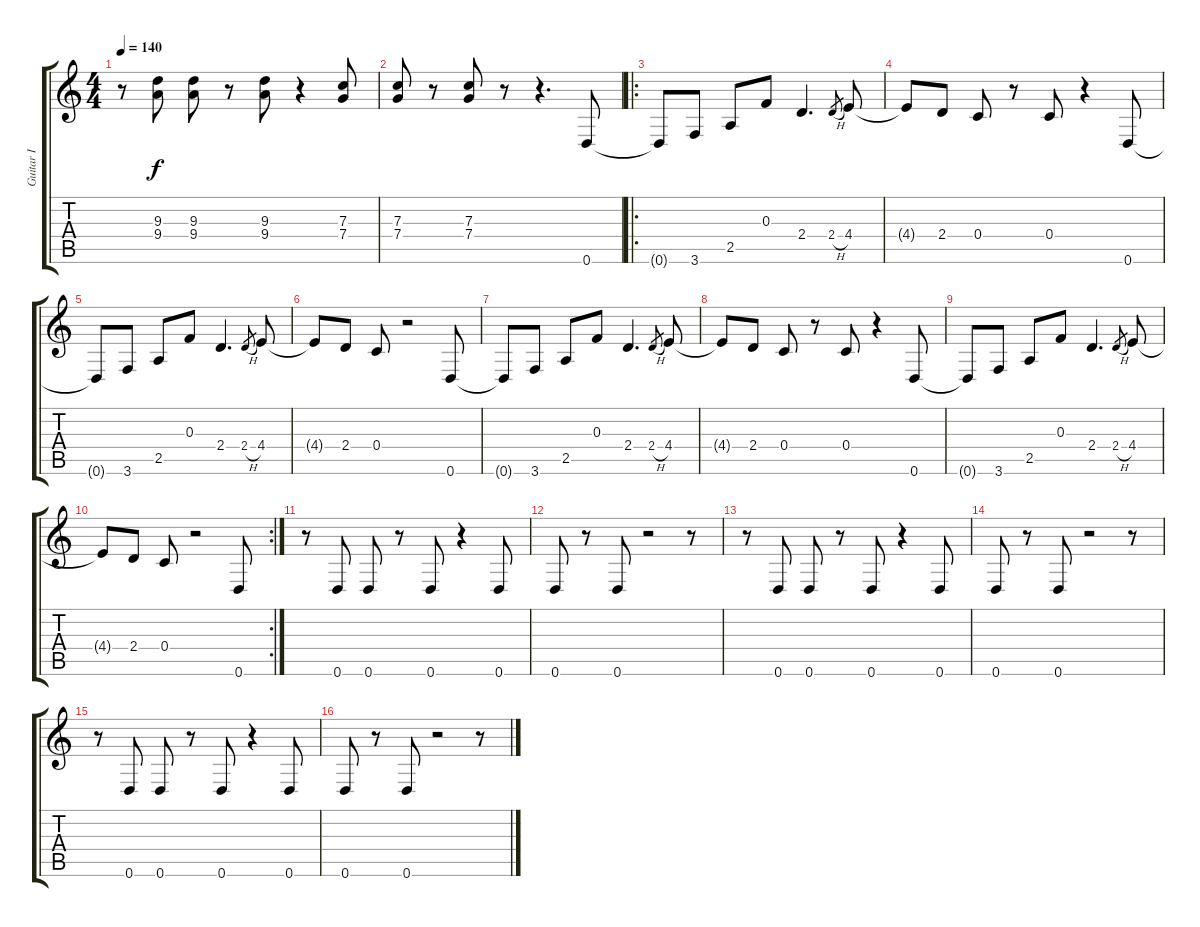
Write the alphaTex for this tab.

\track ("Guitar I" "Guitar I") {instrument distortionguitar}
\staff {score tabs}
\tuning (D4 A3 F3 C3 G2 D2) {hide}
\ts (4 4)
\tempo 140
\clef g2
\ks c
r.8{dy f} (9.3 9.4).8 (9.3 9.4).8 r.8 (9.3 9.4).8 r.4 (7.3 7.4).8 |
(7.3 7.4).8 r.8 (7.3 7.4).8 r.8 r.4{d} 0.6.8 |
\ro
0.6{t}.8 3.6.8 2.5.8 0.3.8 2.4.4{d} 2.4{h}.8{gr} 4.4.8 |
4.4{t}.8 2.4.8 0.4.8 r.8 0.4.8 r.4 0.6.8 |
0.6{t}.8 3.6.8 2.5.8 0.3.8 2.4.4{d} 2.4{h}.8{gr} 4.4.8 |
4.4{t}.8 2.4.8 0.4.8 r.2 0.6.8 |
0.6{t}.8 3.6.8 2.5.8 0.3.8 2.4.4{d} 2.4{h}.8{gr} 4.4.8 |
4.4{t}.8 2.4.8 0.4.8 r.8 0.4.8 r.4 0.6.8 |
0.6{t}.8 3.6.8 2.5.8 0.3.8 2.4.4{d} 2.4{h}.8{gr} 4.4.8 |
\rc 2
4.4{t}.8 2.4.8 0.4.8 r.2 0.6.8 |
r.8 0.6.8 0.6.8 r.8 0.6.8 r.4 0.6.8 |
0.6.8 r.8 0.6.8 r.2 r.8 |
r.8 0.6.8 0.6.8 r.8 0.6.8 r.4 0.6.8 |
0.6.8 r.8 0.6.8 r.2 r.8 |
r.8 0.6.8 0.6.8 r.8 0.6.8 r.4 0.6.8 |
0.6.8 r.8 0.6.8 r.2 r.8
